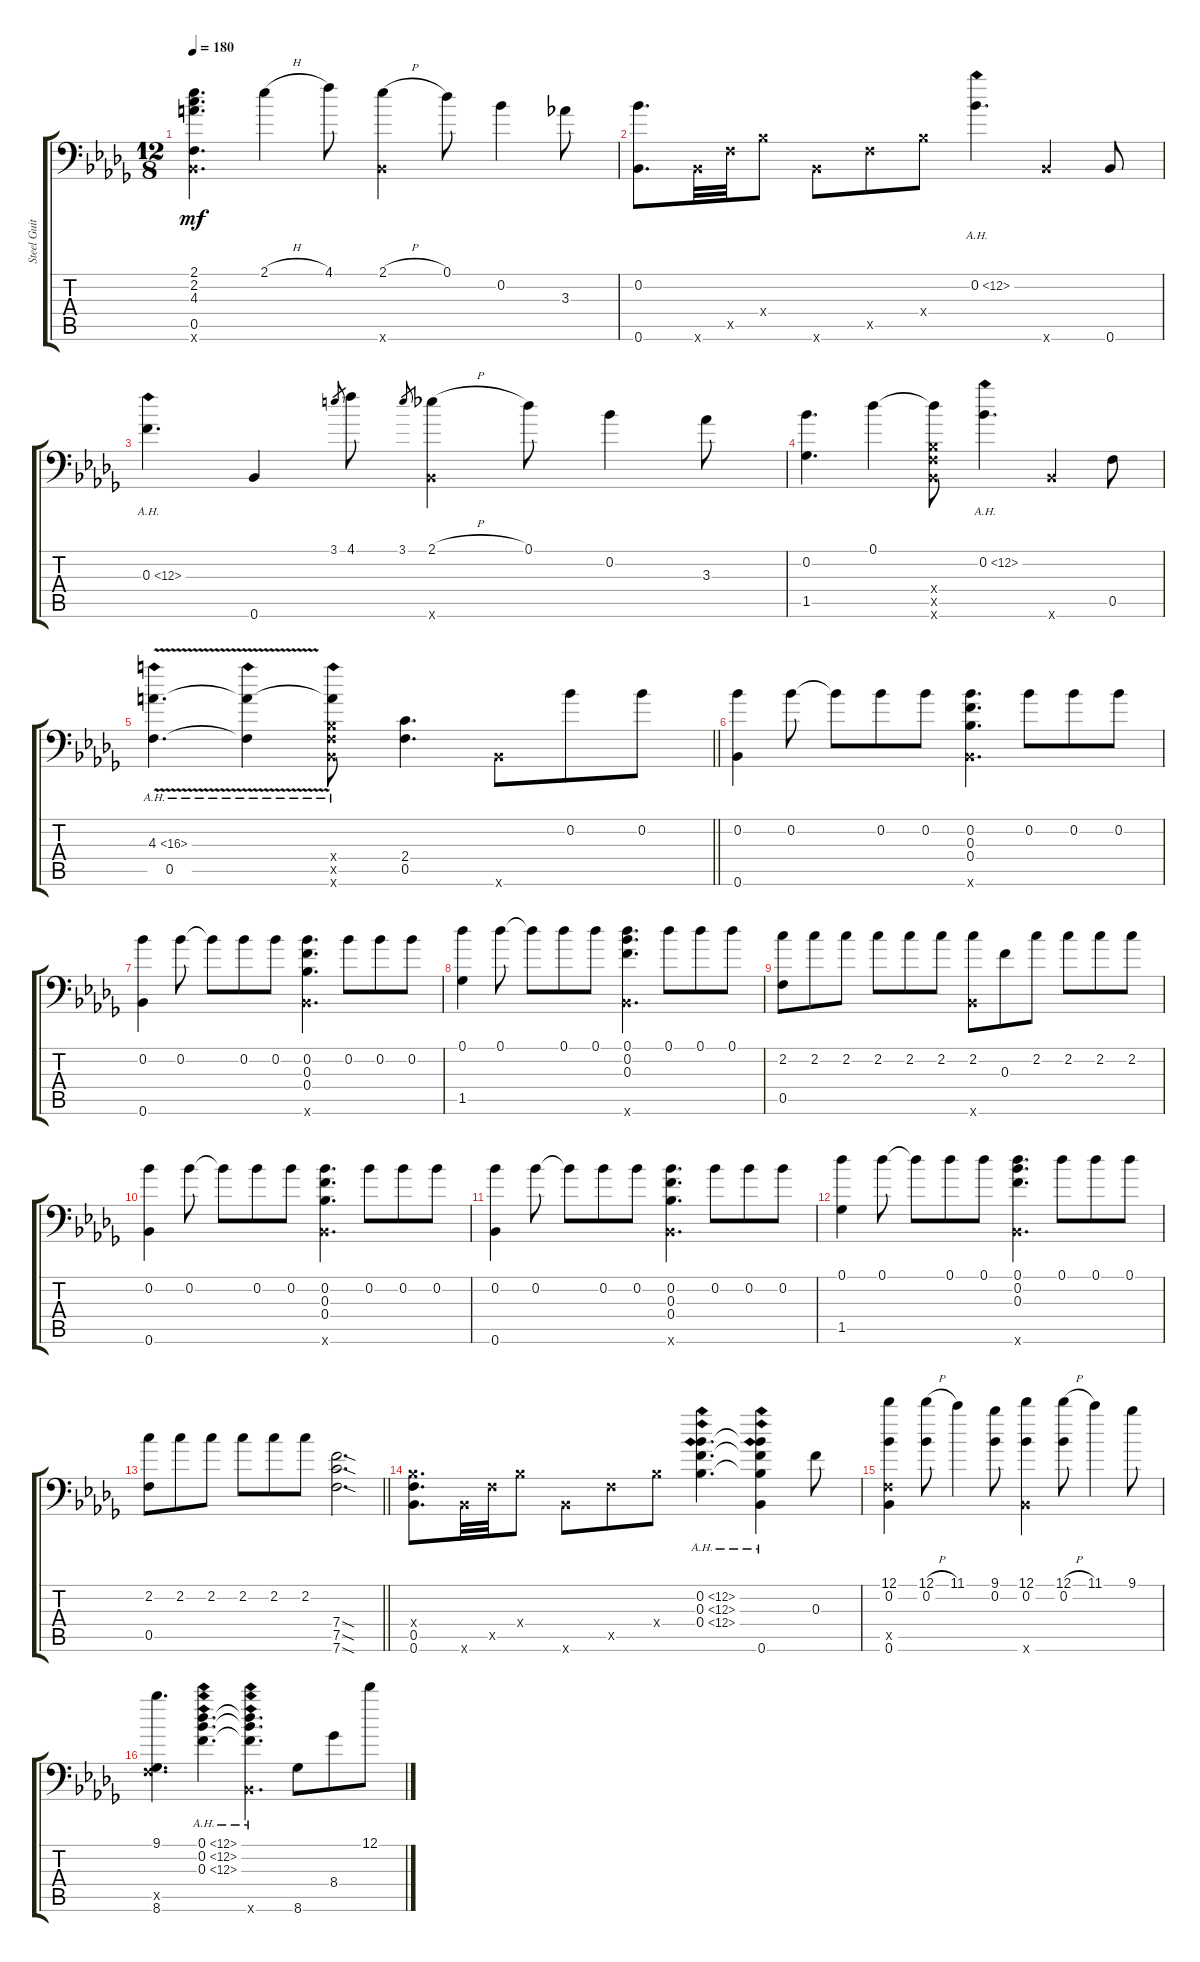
\track ("Steel Guitar" "Steel Guit") {instrument acousticguitarsteel}
\staff {score tabs}
\tuning (Db4 Bb3 F3 Bb2 F2 Bb1) {hide}
\ts (12 8)
\tempo 180
\clef f4
\ks db
(2.1 2.2 4.3 0.5 0.6{x}).4{d dy mf} 2.1{h}.4 4.1.8 (2.1{h} 0.6{x}).4 0.1.8 0.2.4 3.3.8 |
(0.2 0.6).8{d} 0.6{x}.32 0.5{x}.32 0.4{x}.8 0.6{x}.8 0.5{x}.8 0.4{x}.8 0.2{ah 12}.4{d} 0.6{x}.4 0.6.8 |
0.3{ah 12}.4{d} 0.6.4 3.1.8{gr} 4.1.8 3.1.8{gr} (2.1{h} 0.6{x}).4 0.1.8 0.2.4 3.3.8 |
(0.2 1.5).4{d} 0.1.4 (0.1{t} 0.4{x} 0.5{x} 0.6{x}).8 0.2{ah 12}.4{d} 0.6{x}.4 0.5.8 |
\barLineRight lightlight
(4.3{ah 12 v} 0.5).4{d} (4.3{ah 12 t} 0.5{t}).4 (4.3{ah 12 t} 0.4{x} 0.5{x} 0.6{x}).8 (2.4 0.5).4{d} 0.6{x}.8 0.2.8 0.2.8 |
(0.2 0.6).4 0.2.8 0.2{t}.8 0.2.8 0.2.8 (0.2 0.3 0.4 0.6{x}).4{d} 0.2.8 0.2.8 0.2.8 |
(0.2 0.6).4 0.2.8 0.2{t}.8 0.2.8 0.2.8 (0.2 0.3 0.4 0.6{x}).4{d} 0.2.8 0.2.8 0.2.8 |
(0.1 1.5).4 0.1.8 0.1{t}.8 0.1.8 0.1.8 (0.1 0.2 0.3 0.6{x}).4{d} 0.1.8 0.1.8 0.1.8 |
(2.2 0.5).8 2.2.8 2.2.8 2.2.8 2.2.8 2.2.8 (2.2 0.6{x}).8 0.3.8 2.2.8 2.2.8 2.2.8 2.2.8 |
(0.2 0.6).4 0.2.8 0.2{t}.8 0.2.8 0.2.8 (0.2 0.3 0.4 0.6{x}).4{d} 0.2.8 0.2.8 0.2.8 |
(0.2 0.6).4 0.2.8 0.2{t}.8 0.2.8 0.2.8 (0.2 0.3 0.4 0.6{x}).4{d} 0.2.8 0.2.8 0.2.8 |
(0.1 1.5).4 0.1.8 0.1{t}.8 0.1.8 0.1.8 (0.1 0.2 0.3 0.6{x}).4{d} 0.1.8 0.1.8 0.1.8 |
\barLineRight lightlight
(2.2 0.5).8 2.2.8 2.2.8 2.2.8 2.2.8 2.2.8 (7.4{sod} 7.5{sod} 7.6{sod}).2{d} |
(0.4{x} 0.5 0.6).8{d} 0.6{x}.32 0.5{x}.32 0.4{x}.8 0.6{x}.8 0.5{x}.8 0.4{x}.8 (0.2{ah 12} 0.3{ah 12} 0.4{ah 12}).4{d} (0.2{ah 12 t} 0.3{ah 12 t} 0.4{ah 12 t} 0.6).4 0.3.8 |
(12.1 0.2 0.5{x} 0.6).4 (12.1{h} 0.2).8 11.1.4 (9.1 0.2).8 (12.1 0.2 0.6{x}).4 (12.1{h} 0.2).8 11.1.4 9.1.8 |
(9.1 0.5{x} 8.6).4{d} (0.1{ah 12} 0.2{ah 12} 0.3{ah 12}).4{d} (0.1{ah 12 t} 0.2{ah 12 t} 0.3{ah 12 t} 0.6{x}).4{d} 8.6.8 8.4.8 12.1{sl}.8
